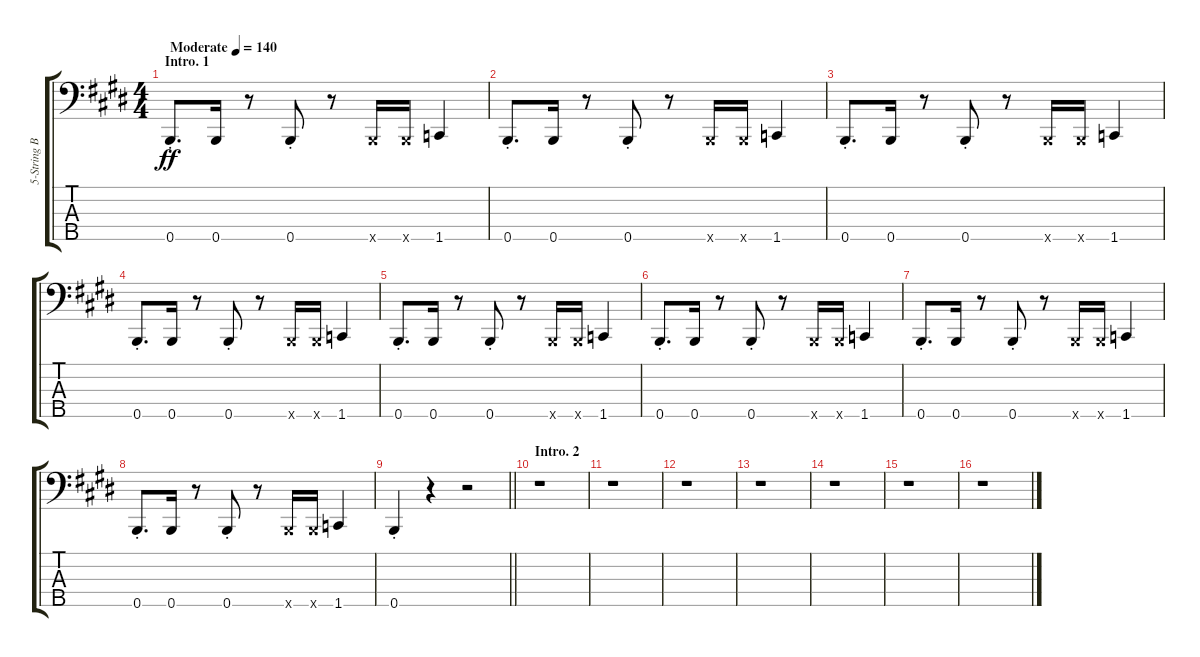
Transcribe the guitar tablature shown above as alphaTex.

\track ("5-String Bass II" "5-String B") {instrument electricbasspick}
\staff {score tabs}
\tuning (G2 D2 A1 E1 B0) {hide}
\ts (4 4)
\section ("" "Intro. 1")
\tempo (140 "Moderate")
\clef f4
\ks e
0.5{st}.8{d dy ff instrument electricbasspick} 0.5.16 r.8 0.5{st}.8 r.8 0.5{x}.16 0.5{x}.16 1.5.4 |
0.5{st}.8{d} 0.5.16 r.8 0.5{st}.8 r.8 0.5{x}.16 0.5{x}.16 1.5.4 |
0.5{st}.8{d} 0.5.16 r.8 0.5{st}.8 r.8 0.5{x}.16 0.5{x}.16 1.5.4 |
0.5{st}.8{d} 0.5.16 r.8 0.5{st}.8 r.8 0.5{x}.16 0.5{x}.16 1.5.4 |
0.5{st}.8{d} 0.5.16 r.8 0.5{st}.8 r.8 0.5{x}.16 0.5{x}.16 1.5.4 |
0.5{st}.8{d} 0.5.16 r.8 0.5{st}.8 r.8 0.5{x}.16 0.5{x}.16 1.5.4 |
0.5{st}.8{d} 0.5.16 r.8 0.5{st}.8 r.8 0.5{x}.16 0.5{x}.16 1.5.4 |
0.5{st}.8{d} 0.5.16 r.8 0.5{st}.8 r.8 0.5{x}.16 0.5{x}.16 1.5.4 |
\barLineRight lightlight
0.5{st}.4 r.4 r.2 |
\section ("" "Intro. 2")
r.1 |
r.1 |
r.1 |
r.1 |
r.1 |
r.1 |
r.1
